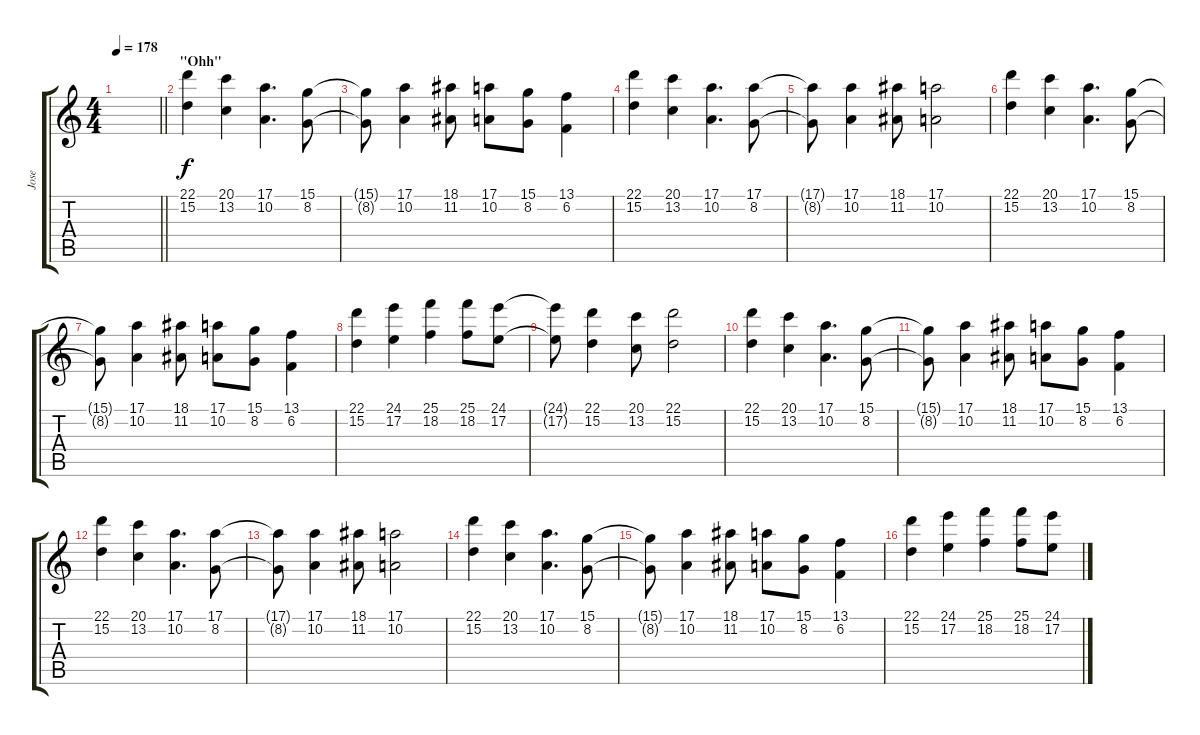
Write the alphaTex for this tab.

\track ("Jose" "Jose") {instrument lead2sawtooth}
\staff {score tabs}
\tuning (E4 B3 G3 D3 A2 E2) {hide}
\ts (4 4)
\tempo 178
\clef g2
\barLineRight lightlight
\ks c
|
\section ("" "\"Ohh\"")
(22.1 15.2).4 (20.1 13.2).4 (17.1 10.2).4{d} (15.1 8.2).8 |
(15.1{t} 8.2{t}).8 (17.1 10.2).4 (18.1 11.2).8 (17.1 10.2).8 (15.1 8.2).8 (13.1 6.2).4 |
(22.1 15.2).4 (20.1 13.2).4 (17.1 10.2).4{d} (17.1 8.2).8 |
(17.1{t} 8.2{t}).8 (17.1 10.2).4 (18.1 11.2).8 (17.1 10.2).2 |
(22.1 15.2).4 (20.1 13.2).4 (17.1 10.2).4{d} (15.1 8.2).8 |
(15.1{t} 8.2{t}).8 (17.1 10.2).4 (18.1 11.2).8 (17.1 10.2).8 (15.1 8.2).8 (13.1 6.2).4 |
(22.1 15.2).4 (24.1 17.2).4 (25.1 18.2).4 (25.1 18.2).8 (24.1 17.2).8 |
(24.1{t} 17.2{t}).8 (22.1 15.2).4 (20.1 13.2).8 (22.1 15.2).2 |
(22.1 15.2).4 (20.1 13.2).4 (17.1 10.2).4{d} (15.1 8.2).8 |
(15.1{t} 8.2{t}).8 (17.1 10.2).4 (18.1 11.2).8 (17.1 10.2).8 (15.1 8.2).8 (13.1 6.2).4 |
(22.1 15.2).4 (20.1 13.2).4 (17.1 10.2).4{d} (17.1 8.2).8 |
(17.1{t} 8.2{t}).8 (17.1 10.2).4 (18.1 11.2).8 (17.1 10.2).2 |
(22.1 15.2).4 (20.1 13.2).4 (17.1 10.2).4{d} (15.1 8.2).8 |
(15.1{t} 8.2{t}).8 (17.1 10.2).4 (18.1 11.2).8 (17.1 10.2).8 (15.1 8.2).8 (13.1 6.2).4 |
(22.1 15.2).4 (24.1 17.2).4 (25.1 18.2).4 (25.1 18.2).8 (24.1 17.2).8
